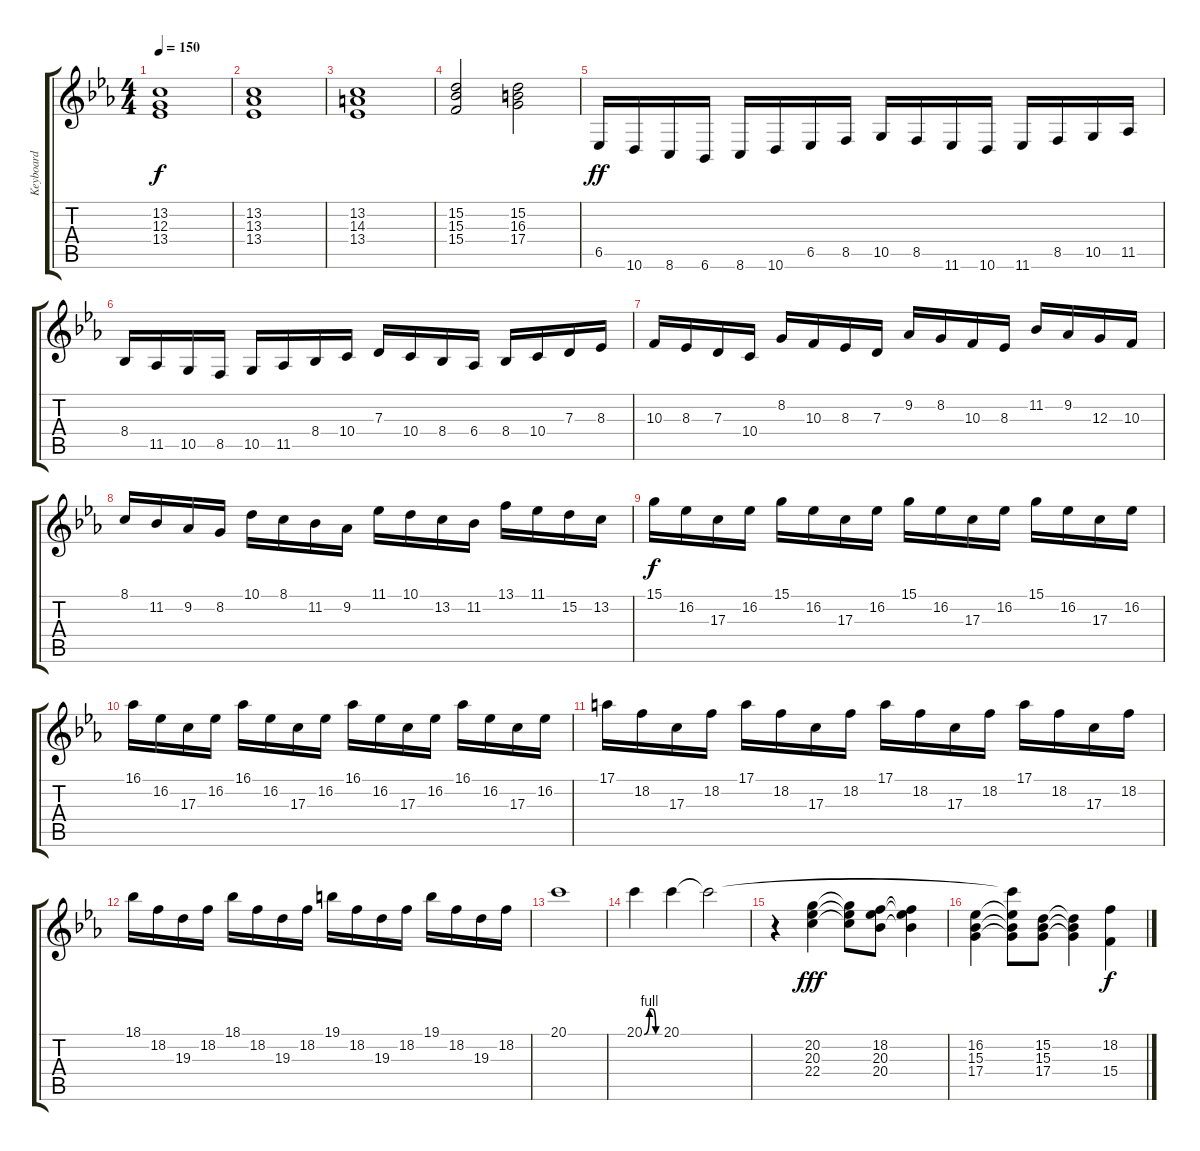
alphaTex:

\track ("Keyboard" "Keyboard") {instrument stringensemble1}
\staff {score tabs}
\tuning (E4 B3 G3 D3 A2 E2) {hide}
\ts (4 4)
\tempo 150
\clef g2
\ks eb
(13.2 12.3 13.4).1{dy f} |
(13.2 13.3 13.4).1 |
(13.2 14.3 13.4).1 |
(15.2 15.3 15.4).2 (15.2 16.3 17.4).2 |
6.5.16{dy ff instrument lead8bassandlead} 10.6.16 8.6.16 6.6.16 8.6.16 10.6.16 6.5.16 8.5.16 10.5.16 8.5.16 11.6.16 10.6.16 11.6.16 8.5.16 10.5.16 11.5.16 |
8.4.16 11.5.16 10.5.16 8.5.16 10.5.16 11.5.16 8.4.16 10.4.16 7.3.16 10.4.16 8.4.16 6.4.16 8.4.16 10.4.16 7.3.16 8.3.16 |
10.3.16 8.3.16 7.3.16 10.4.16 8.2.16 10.3.16 8.3.16 7.3.16 9.2.16 8.2.16 10.3.16 8.3.16 11.2.16 9.2.16 12.3.16 10.3.16 |
8.1.16 11.2.16 9.2.16 8.2.16 10.1.16 8.1.16 11.2.16 9.2.16 11.1.16 10.1.16 13.2.16 11.2.16 13.1.16 11.1.16 15.2.16 13.2.16 |
15.1.16{dy f} 16.2.16 17.3.16 16.2.16 15.1.16 16.2.16 17.3.16 16.2.16 15.1.16 16.2.16 17.3.16 16.2.16 15.1.16 16.2.16 17.3.16 16.2.16 |
16.1.16 16.2.16 17.3.16 16.2.16 16.1.16 16.2.16 17.3.16 16.2.16 16.1.16 16.2.16 17.3.16 16.2.16 16.1.16 16.2.16 17.3.16 16.2.16 |
17.1.16 18.2.16 17.3.16 18.2.16 17.1.16 18.2.16 17.3.16 18.2.16 17.1.16 18.2.16 17.3.16 18.2.16 17.1.16 18.2.16 17.3.16 18.2.16 |
18.1.16 18.2.16 19.3.16 18.2.16 18.1.16 18.2.16 19.3.16 18.2.16 19.1.16 18.2.16 19.3.16 18.2.16 19.1.16 18.2.16 19.3.16 18.2.16 |
20.1.1 |
20.1{be (custom 0 0 20 4 30 4 45 0 60 0)}.4 20.1.4 20.1{t}.2 |
r.4 (20.2 20.3 22.4).4{dy fff instrument stringensemble1} (20.2{t} 20.3{t} 22.4{t}).8 (18.2 20.3 20.4).8 (18.2{t} 20.3{t} 20.4{t}).4 |
(16.2 15.3 17.4).4 (20.1{t} 16.2{t} 15.3{t} 17.4{t}).8 (15.2 15.3 17.4).8 (15.2{t} 15.3{t} 17.4{t}).4 (18.2 15.4).4{dy f}
